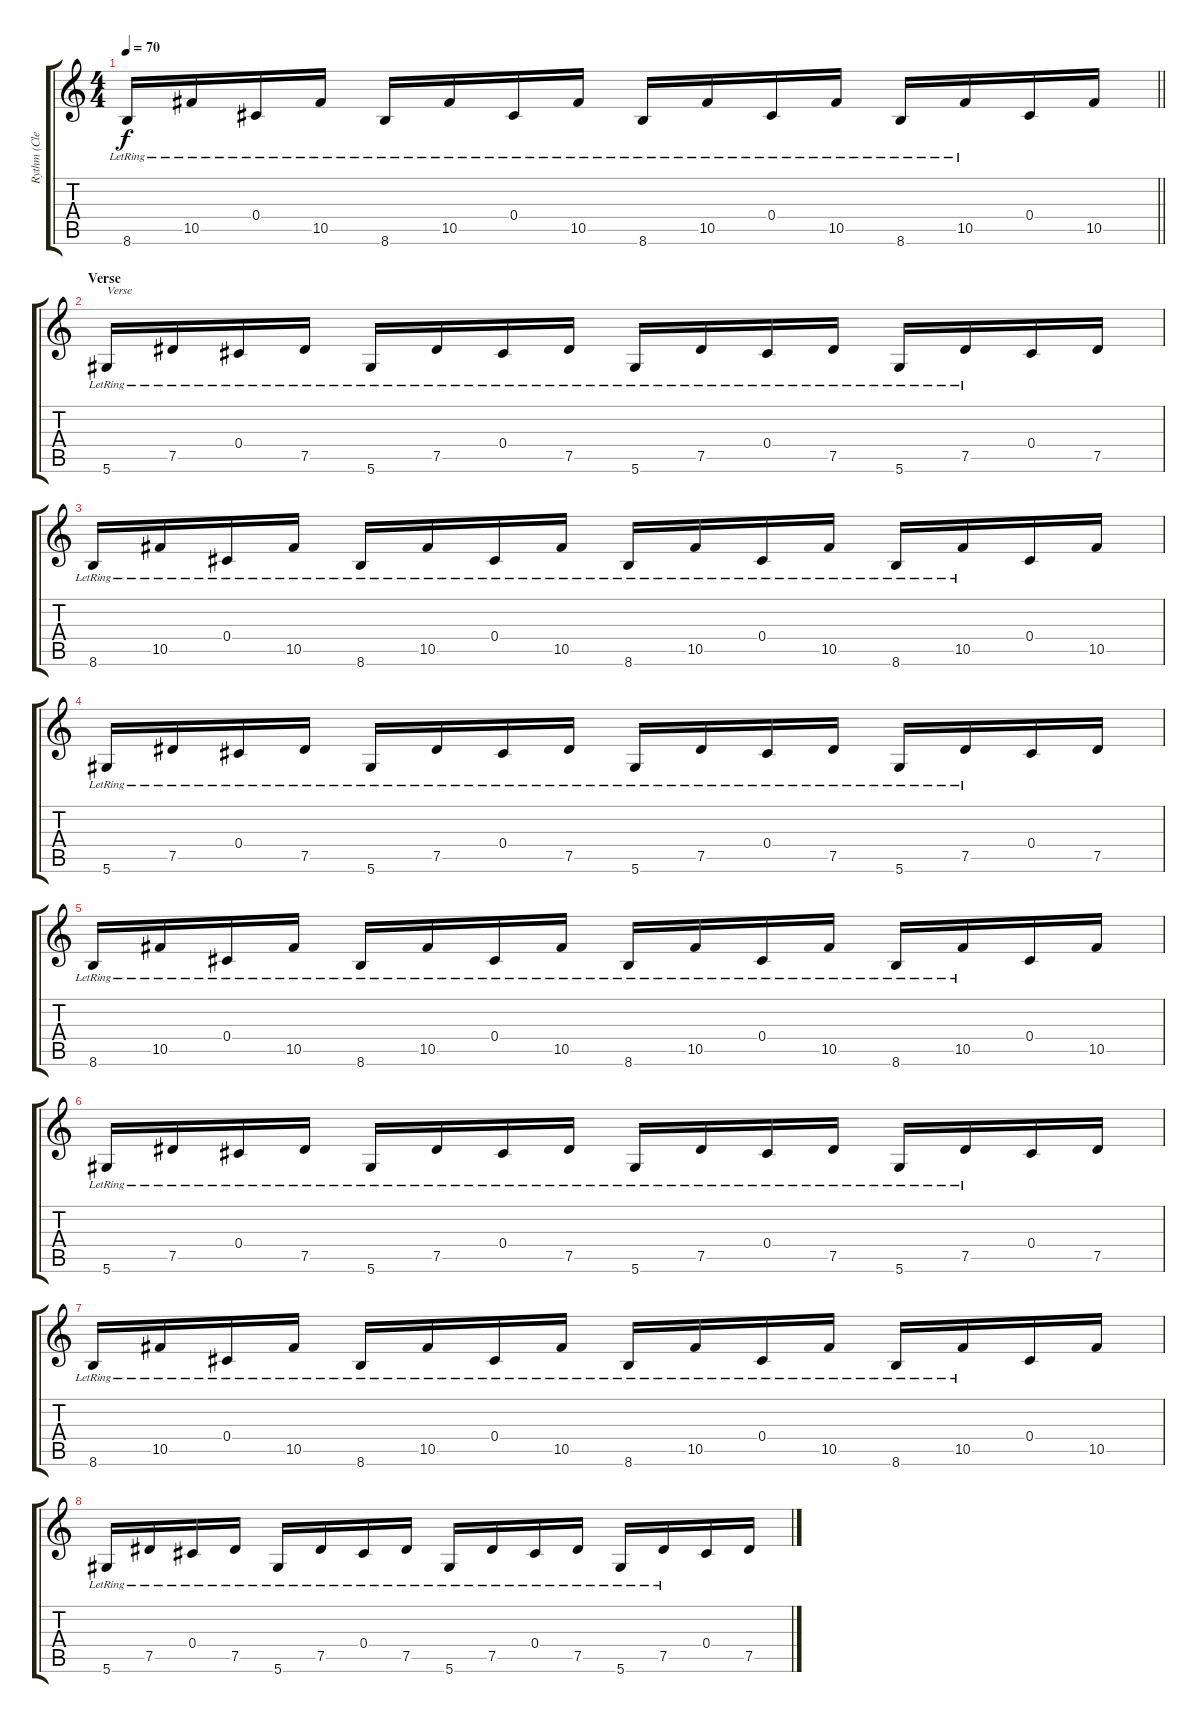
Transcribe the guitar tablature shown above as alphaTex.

\track ("Rythm (Clean)" "Rythm (Cle") {instrument electricguitarjazz}
\staff {score tabs}
\tuning (Eb4 Bb3 Gb3 Db3 Ab2 Eb2) {hide}
\ts (4 4)
\tempo 70
\clef g2
\barLineRight lightlight
\ks c
8.6{lr}.16{dy f} 10.5{lr}.16 0.4{lr}.16 10.5{lr}.16 8.6{lr}.16 10.5{lr}.16 0.4{lr}.16 10.5{lr}.16 8.6{lr}.16 10.5{lr}.16 0.4{lr}.16 10.5{lr}.16 8.6{lr}.16 10.5{lr}.16 0.4.16 10.5.16 |
\section ("" "Verse")
5.6{lr}.16{txt "Verse"} 7.5{lr}.16 0.4{lr}.16 7.5{lr}.16 5.6{lr}.16 7.5{lr}.16 0.4{lr}.16 7.5{lr}.16 5.6{lr}.16 7.5{lr}.16 0.4{lr}.16 7.5{lr}.16 5.6{lr}.16 7.5{lr}.16 0.4.16 7.5.16 |
8.6{lr}.16 10.5{lr}.16 0.4{lr}.16 10.5{lr}.16 8.6{lr}.16 10.5{lr}.16 0.4{lr}.16 10.5{lr}.16 8.6{lr}.16 10.5{lr}.16 0.4{lr}.16 10.5{lr}.16 8.6{lr}.16 10.5{lr}.16 0.4.16 10.5.16 |
5.6{lr}.16 7.5{lr}.16 0.4{lr}.16 7.5{lr}.16 5.6{lr}.16 7.5{lr}.16 0.4{lr}.16 7.5{lr}.16 5.6{lr}.16 7.5{lr}.16 0.4{lr}.16 7.5{lr}.16 5.6{lr}.16 7.5{lr}.16 0.4.16 7.5.16 |
8.6{lr}.16 10.5{lr}.16 0.4{lr}.16 10.5{lr}.16 8.6{lr}.16 10.5{lr}.16 0.4{lr}.16 10.5{lr}.16 8.6{lr}.16 10.5{lr}.16 0.4{lr}.16 10.5{lr}.16 8.6{lr}.16 10.5{lr}.16 0.4.16 10.5.16 |
5.6{lr}.16 7.5{lr}.16 0.4{lr}.16 7.5{lr}.16 5.6{lr}.16 7.5{lr}.16 0.4{lr}.16 7.5{lr}.16 5.6{lr}.16 7.5{lr}.16 0.4{lr}.16 7.5{lr}.16 5.6{lr}.16 7.5{lr}.16 0.4.16 7.5.16 |
8.6{lr}.16 10.5{lr}.16 0.4{lr}.16 10.5{lr}.16 8.6{lr}.16 10.5{lr}.16 0.4{lr}.16 10.5{lr}.16 8.6{lr}.16 10.5{lr}.16 0.4{lr}.16 10.5{lr}.16 8.6{lr}.16 10.5{lr}.16 0.4.16 10.5.16 |
5.6{lr}.16 7.5{lr}.16 0.4{lr}.16 7.5{lr}.16 5.6{lr}.16 7.5{lr}.16 0.4{lr}.16 7.5{lr}.16 5.6{lr}.16 7.5{lr}.16 0.4{lr}.16 7.5{lr}.16 5.6{lr}.16 7.5{lr}.16 0.4.16 7.5.16
